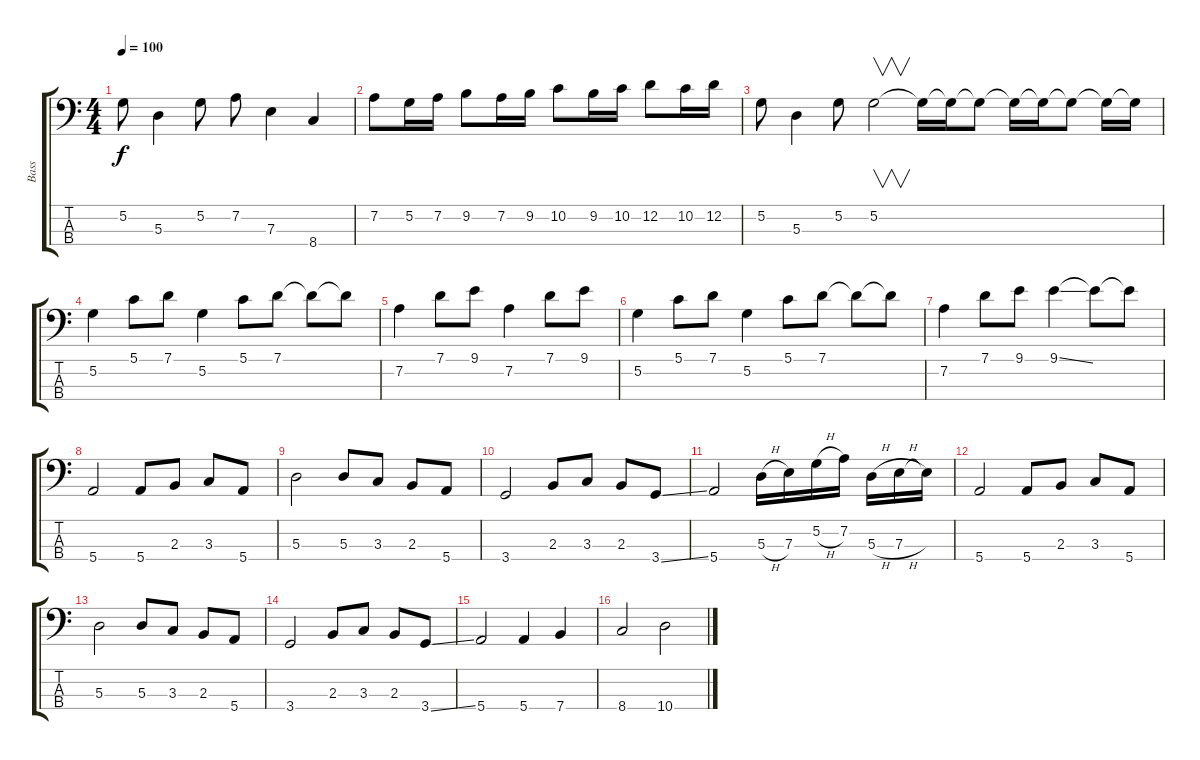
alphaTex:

\track ("Bass" "Bass") {instrument electricbassfinger}
\staff {score tabs}
\tuning (G2 D2 A1 E1) {hide}
\ts (4 4)
\tempo 100
\clef f4
\ks c
5.2.8{dy f} 5.3.4 5.2.8 7.2.8 7.3.4 8.4.4 |
7.2.8 5.2.16 7.2.16 9.2.8 7.2.16 9.2.16 10.2.8 9.2.16 10.2.16 12.2.8 10.2.16 12.2.16 |
5.2.8 5.3.4 5.2.8 5.2.2{v} 5.2{t}.16 5.2{t}.16 5.2{t}.8 5.2{t}.16 5.2{t}.16 5.2{t}.8 5.2{t}.16 5.2{t}.16 |
5.2.4 5.1.8 7.1.8 5.2.4 5.1.8 7.1.8 7.1{t}.8 7.1{t}.8 |
7.2.4 7.1.8 9.1.8 7.2.4 7.1.8 9.1.8 |
5.2.4 5.1.8 7.1.8 5.2.4 5.1.8 7.1.8 7.1{t}.8 7.1{t}.8 |
7.2.4 7.1.8 9.1.8 9.1{ss}.4 9.1{t}.8 9.1{t}.8 |
5.4.2 5.4.8 2.3.8 3.3.8 5.4.8 |
5.3.2 5.3.8 3.3.8 2.3.8 5.4.8 |
3.4.2 2.3.8 3.3.8 2.3.8 3.4{ss}.8 |
5.4.2 5.3{h}.16 7.3.16 5.2{h}.16 7.2.16 5.3{h}.16 7.3{h}.16 7.3{t}.16 |
5.4.2 5.4.8 2.3.8 3.3.8 5.4.8 |
5.3.2 5.3.8 3.3.8 2.3.8 5.4.8 |
3.4.2 2.3.8 3.3.8 2.3.8 3.4{ss}.8 |
5.4.2 5.4.4 7.4.4 |
8.4.2 10.4.2
